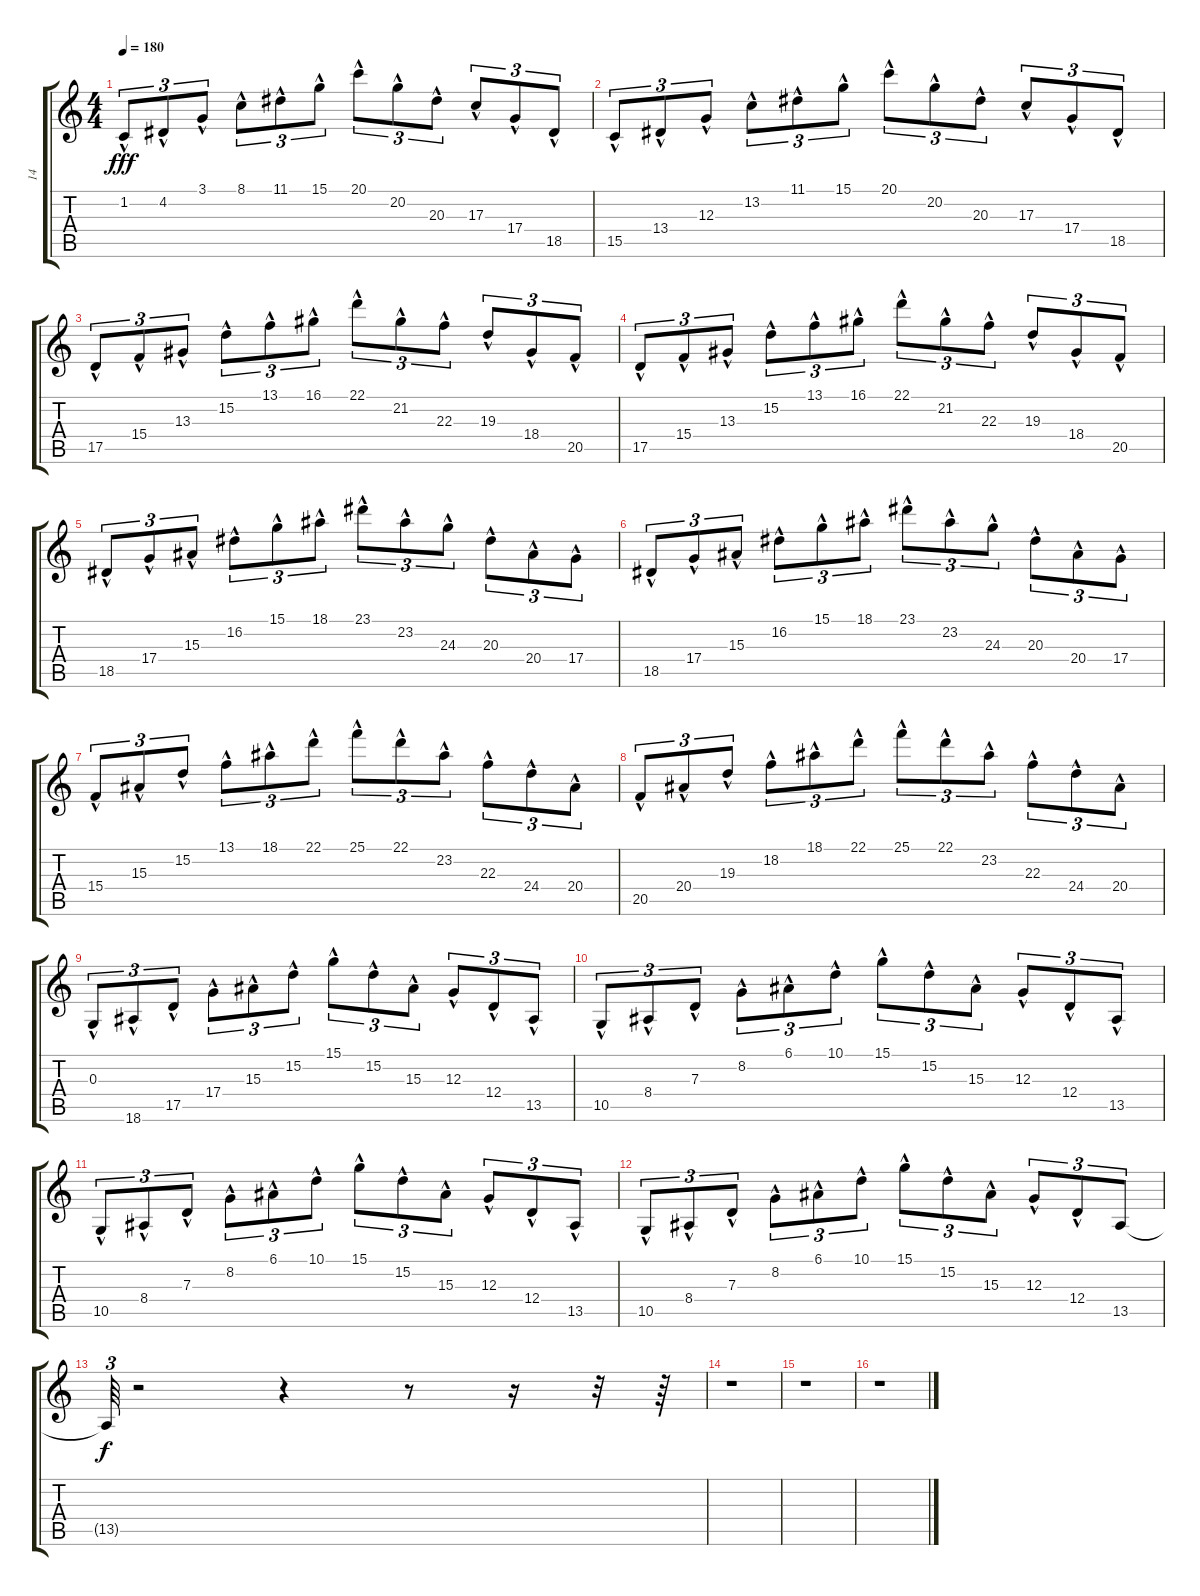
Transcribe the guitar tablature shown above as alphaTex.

\track ("14" "14") {instrument pad1newage}
\staff {score tabs}
\tuning (E4 B3 G3 D3 A2 E2) {hide}
\ts (4 4)
\tempo 180
\clef g2
\ks c
1.2{hac}.8{tu (3 2) dy fff} 4.2{hac}.8{tu (3 2)} 3.1{hac}.8{tu (3 2)} 8.1{hac}.8{tu (3 2)} 11.1{hac}.8{tu (3 2)} 15.1{hac}.8{tu (3 2)} 20.1{hac}.8{tu (3 2)} 20.2{hac}.8{tu (3 2)} 20.3{hac}.8{tu (3 2)} 17.3{hac}.8{tu (3 2)} 17.4{hac}.8{tu (3 2)} 18.5{hac}.8{tu (3 2)} |
15.5{hac}.8{tu (3 2)} 13.4{hac}.8{tu (3 2)} 12.3{hac}.8{tu (3 2)} 13.2{hac}.8{tu (3 2)} 11.1{hac}.8{tu (3 2)} 15.1{hac}.8{tu (3 2)} 20.1{hac}.8{tu (3 2)} 20.2{hac}.8{tu (3 2)} 20.3{hac}.8{tu (3 2)} 17.3{hac}.8{tu (3 2)} 17.4{hac}.8{tu (3 2)} 18.5{hac}.8{tu (3 2)} |
17.5{hac}.8{tu (3 2)} 15.4{hac}.8{tu (3 2)} 13.3{hac}.8{tu (3 2)} 15.2{hac}.8{tu (3 2)} 13.1{hac}.8{tu (3 2)} 16.1{hac}.8{tu (3 2)} 22.1{hac}.8{tu (3 2)} 21.2{hac}.8{tu (3 2)} 22.3{hac}.8{tu (3 2)} 19.3{hac}.8{tu (3 2)} 18.4{hac}.8{tu (3 2)} 20.5{hac}.8{tu (3 2)} |
17.5{hac}.8{tu (3 2)} 15.4{hac}.8{tu (3 2)} 13.3{hac}.8{tu (3 2)} 15.2{hac}.8{tu (3 2)} 13.1{hac}.8{tu (3 2)} 16.1{hac}.8{tu (3 2)} 22.1{hac}.8{tu (3 2)} 21.2{hac}.8{tu (3 2)} 22.3{hac}.8{tu (3 2)} 19.3{hac}.8{tu (3 2)} 18.4{hac}.8{tu (3 2)} 20.5{hac}.8{tu (3 2)} |
18.5{hac}.8{tu (3 2)} 17.4{hac}.8{tu (3 2)} 15.3{hac}.8{tu (3 2)} 16.2{hac}.8{tu (3 2)} 15.1{hac}.8{tu (3 2)} 18.1{hac}.8{tu (3 2)} 23.1{hac}.8{tu (3 2)} 23.2{hac}.8{tu (3 2)} 24.3{hac}.8{tu (3 2)} 20.3{hac}.8{tu (3 2)} 20.4{hac}.8{tu (3 2)} 17.4{hac}.8{tu (3 2)} |
18.5{hac}.8{tu (3 2)} 17.4{hac}.8{tu (3 2)} 15.3{hac}.8{tu (3 2)} 16.2{hac}.8{tu (3 2)} 15.1{hac}.8{tu (3 2)} 18.1{hac}.8{tu (3 2)} 23.1{hac}.8{tu (3 2)} 23.2{hac}.8{tu (3 2)} 24.3{hac}.8{tu (3 2)} 20.3{hac}.8{tu (3 2)} 20.4{hac}.8{tu (3 2)} 17.4{hac}.8{tu (3 2)} |
15.4{hac}.8{tu (3 2)} 15.3{hac}.8{tu (3 2)} 15.2{hac}.8{tu (3 2)} 13.1{hac}.8{tu (3 2)} 18.1{hac}.8{tu (3 2)} 22.1{hac}.8{tu (3 2)} 25.1{hac}.8{tu (3 2)} 22.1{hac}.8{tu (3 2)} 23.2{hac}.8{tu (3 2)} 22.3{hac}.8{tu (3 2)} 24.4{hac}.8{tu (3 2)} 20.4{hac}.8{tu (3 2)} |
20.5{hac}.8{tu (3 2)} 20.4{hac}.8{tu (3 2)} 19.3{hac}.8{tu (3 2)} 18.2{hac}.8{tu (3 2)} 18.1{hac}.8{tu (3 2)} 22.1{hac}.8{tu (3 2)} 25.1{hac}.8{tu (3 2)} 22.1{hac}.8{tu (3 2)} 23.2{hac}.8{tu (3 2)} 22.3{hac}.8{tu (3 2)} 24.4{hac}.8{tu (3 2)} 20.4{hac}.8{tu (3 2)} |
0.3{hac}.8{tu (3 2)} 18.6{hac}.8{tu (3 2)} 17.5{hac}.8{tu (3 2)} 17.4{hac}.8{tu (3 2)} 15.3{hac}.8{tu (3 2)} 15.2{hac}.8{tu (3 2)} 15.1{hac}.8{tu (3 2)} 15.2{hac}.8{tu (3 2)} 15.3{hac}.8{tu (3 2)} 12.3{hac}.8{tu (3 2)} 12.4{hac}.8{tu (3 2)} 13.5{hac}.8{tu (3 2)} |
10.5{hac}.8{tu (3 2)} 8.4{hac}.8{tu (3 2)} 7.3{hac}.8{tu (3 2)} 8.2{hac}.8{tu (3 2)} 6.1{hac}.8{tu (3 2)} 10.1{hac}.8{tu (3 2)} 15.1{hac}.8{tu (3 2)} 15.2{hac}.8{tu (3 2)} 15.3{hac}.8{tu (3 2)} 12.3{hac}.8{tu (3 2)} 12.4{hac}.8{tu (3 2)} 13.5{hac}.8{tu (3 2)} |
10.5{hac}.8{tu (3 2)} 8.4{hac}.8{tu (3 2)} 7.3{hac}.8{tu (3 2)} 8.2{hac}.8{tu (3 2)} 6.1{hac}.8{tu (3 2)} 10.1{hac}.8{tu (3 2)} 15.1{hac}.8{tu (3 2)} 15.2{hac}.8{tu (3 2)} 15.3{hac}.8{tu (3 2)} 12.3{hac}.8{tu (3 2)} 12.4{hac}.8{tu (3 2)} 13.5{hac}.8{tu (3 2)} |
10.5{hac}.8{tu (3 2)} 8.4{hac}.8{tu (3 2)} 7.3{hac}.8{tu (3 2)} 8.2{hac}.8{tu (3 2)} 6.1{hac}.8{tu (3 2)} 10.1{hac}.8{tu (3 2)} 15.1{hac}.8{tu (3 2)} 15.2{hac}.8{tu (3 2)} 15.3{hac}.8{tu (3 2)} 12.3{hac}.8{tu (3 2)} 12.4{hac}.8{tu (3 2)} 13.5.8{tu (3 2)} |
13.5{t}.64{tu (3 2) dy f} r.2 r.4 r.8 r.16 r.32 r.64 |
r.1 |
r.1 |
r.1
